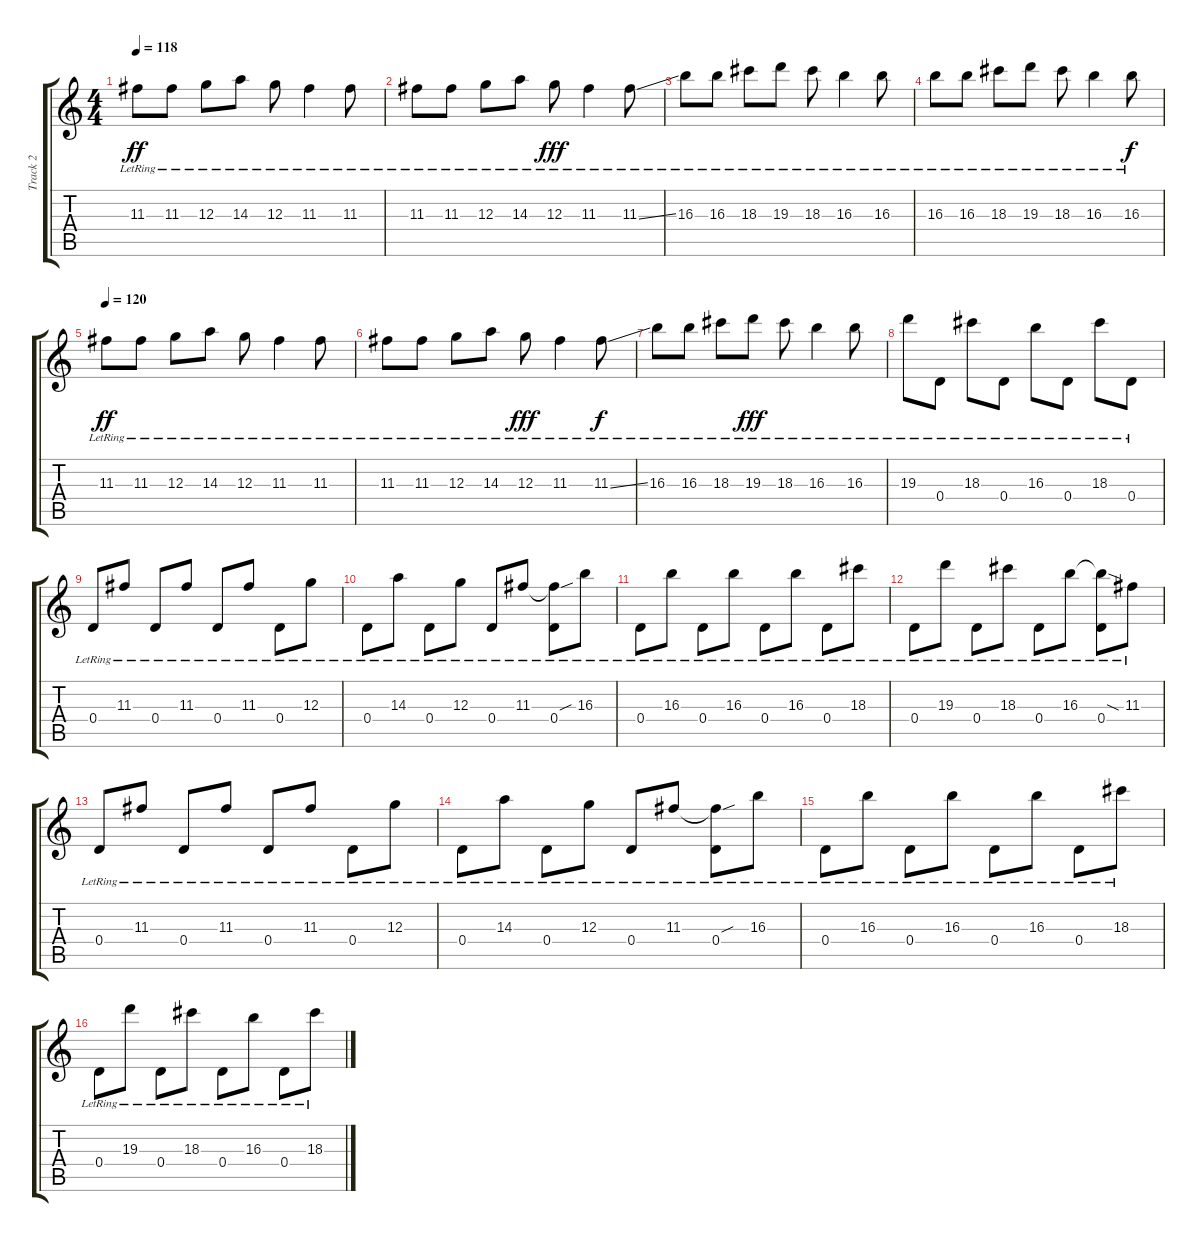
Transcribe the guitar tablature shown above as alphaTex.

\track ("Track 2" "Track 2") {instrument electricbassfinger}
\staff {score tabs}
\tuning (E4 B3 G3 D3 A2 E2) {hide}
\ts (4 4)
\tempo 118
\clef g2
\ks c
11.3{lr}.8{dy ff} 11.3{lr}.8 12.3{lr}.8 14.3{lr}.8 12.3{lr}.8 11.3{lr}.4 11.3{lr}.8 |
11.3{lr}.8 11.3{lr}.8 12.3{lr}.8 14.3{lr}.8 12.3{lr}.8{dy fff} 11.3{lr}.4 11.3{ss lr}.8{volume 2} |
16.3{lr}.8 16.3{lr}.8 18.3{lr}.8 19.3{lr}.8 18.3{lr}.8 16.3{lr}.4 16.3{lr}.8 |
16.3{lr}.8 16.3{lr}.8 18.3{lr}.8 19.3{lr}.8 18.3{lr}.8 16.3{lr}.4 16.3{lr}.8{dy f volume 6} |
\tempo 120
11.3{lr}.8{dy ff} 11.3{lr}.8 12.3{lr}.8 14.3{lr}.8 12.3{lr}.8 11.3{lr}.4 11.3{lr}.8 |
11.3{lr}.8 11.3{lr}.8 12.3{lr}.8 14.3{lr}.8 12.3{lr}.8{dy fff} 11.3{lr}.4 11.3{ss lr}.8{dy f volume 10} |
16.3{lr}.8 16.3{lr}.8 18.3{lr}.8 19.3{lr}.8{dy fff} 18.3{lr}.8 16.3{lr}.4 16.3{lr}.8 |
19.3{lr}.8 0.4{lr}.8 18.3{lr}.8 0.4{lr}.8 16.3{lr}.8 0.4{lr}.8 18.3{lr}.8 0.4{lr}.8 |
0.4{lr}.8{volume 16} 11.3{lr}.8 0.4{lr}.8 11.3{lr}.8 0.4{lr}.8 11.3{lr}.8 0.4{lr}.8 12.3{lr}.8 |
0.4{lr}.8 14.3{lr}.8 0.4{lr}.8 12.3{lr}.8 0.4{lr}.8 11.3{lr}.8 (11.3{sou t} 0.4{lr}).8 16.3{lr}.8 |
0.4{lr}.8 16.3{lr}.8 0.4{lr}.8 16.3{lr}.8 0.4{lr}.8 16.3{lr}.8 0.4{lr}.8 18.3{lr}.8 |
0.4{lr}.8 19.3{lr}.8 0.4{lr}.8 18.3{lr}.8 0.4{lr}.8 16.3{lr}.8 (16.3{sod t} 0.4{lr}).8 11.3{lr}.8 |
0.4{lr}.8 11.3{lr}.8 0.4{lr}.8 11.3{lr}.8 0.4{lr}.8 11.3{lr}.8 0.4{lr}.8 12.3{lr}.8 |
0.4{lr}.8 14.3{lr}.8 0.4{lr}.8 12.3{lr}.8 0.4{lr}.8 11.3{lr}.8 (11.3{sou t} 0.4{lr}).8 16.3{lr}.8 |
0.4{lr}.8 16.3{lr}.8 0.4{lr}.8 16.3{lr}.8 0.4{lr}.8 16.3{lr}.8 0.4{lr}.8 18.3{lr}.8 |
0.4{lr}.8 19.3{lr}.8 0.4{lr}.8 18.3{lr}.8 0.4{lr}.8 16.3{lr}.8 0.4{lr}.8 18.3{lr}.8
